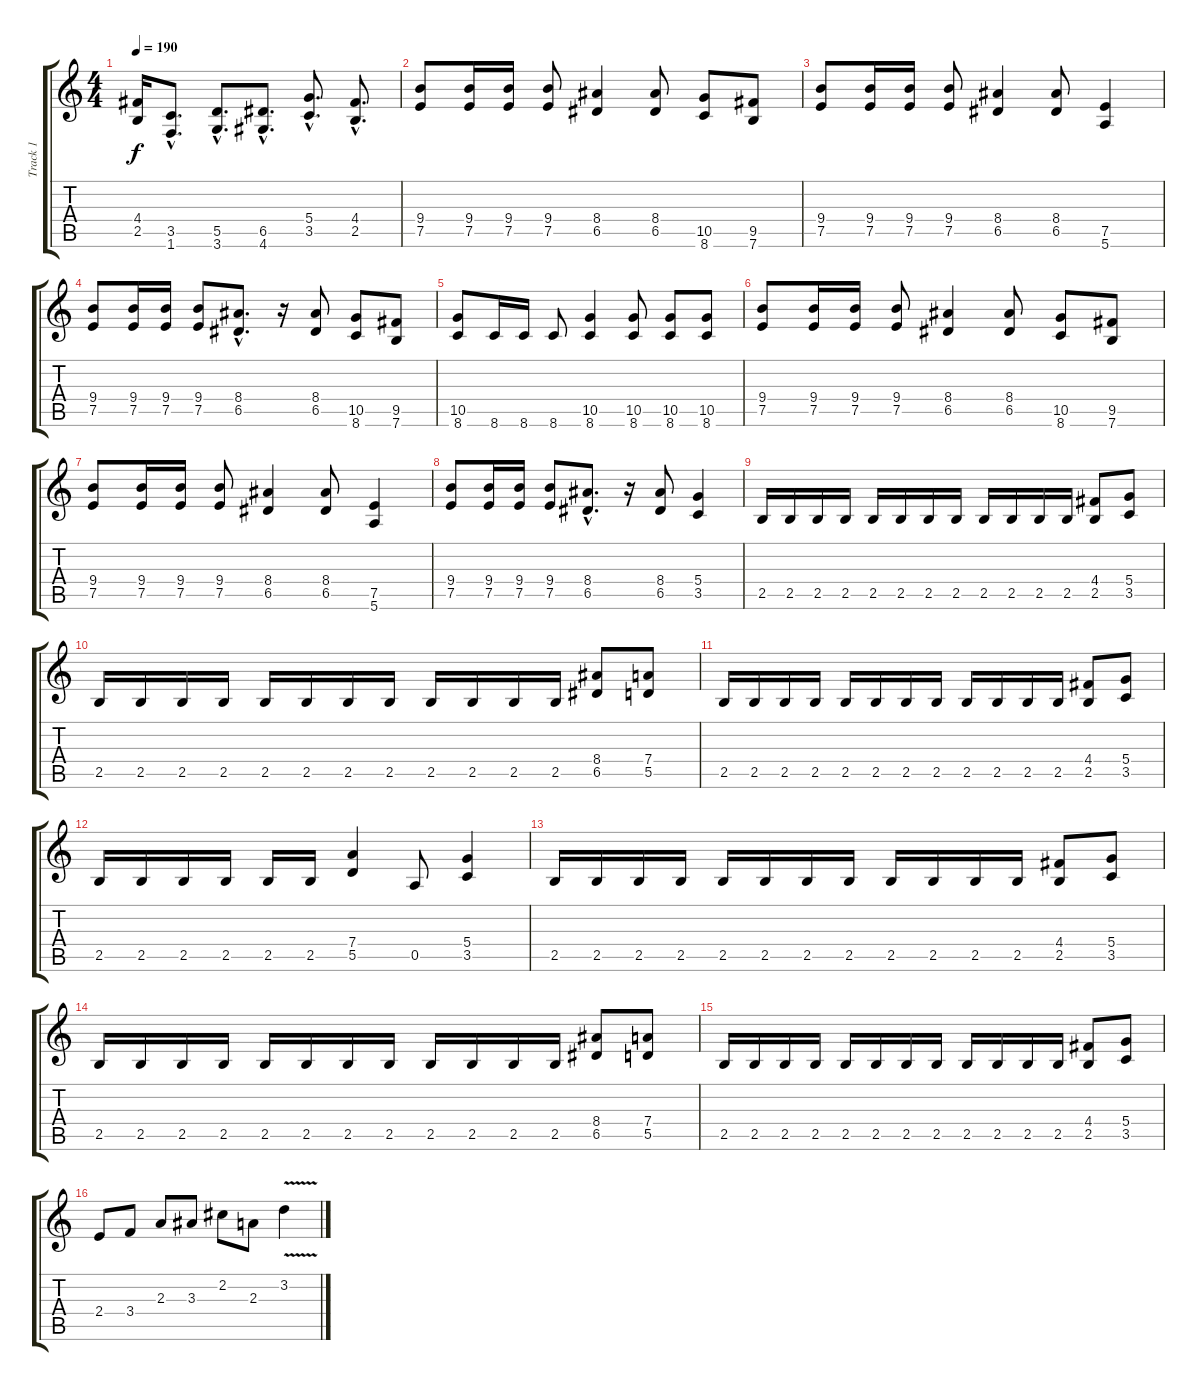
\track ("Track 1" "Track 1") {instrument distortionguitar}
\staff {score tabs}
\tuning (E4 B3 G3 D3 A2 E2) {hide}
\ts (4 4)
\tempo 190
\clef g2
\ks c
(4.4{t} 2.5{t}).16{dy f} (3.5{hac} 1.6{hac}).8{d} (5.5{hac} 3.6{hac}).8{d} (6.5{hac} 4.6{hac}).8{d} (5.4{hac} 3.5{hac}).8{d} (4.4{hac} 2.5{hac}).8{d} |
(9.4 7.5).8 (9.4 7.5).16 (9.4 7.5).16 (9.4 7.5).8 (8.4 6.5).4 (8.4 6.5).8 (10.5 8.6).8 (9.5 7.6).8 |
(9.4 7.5).8 (9.4 7.5).16 (9.4 7.5).16 (9.4 7.5).8 (8.4 6.5).4 (8.4 6.5).8 (7.5 5.6).4 |
(9.4 7.5).8 (9.4 7.5).16 (9.4 7.5).16 (9.4 7.5).8 (8.4{hac} 6.5{hac}).8{d} r.16 (8.4 6.5).8 (10.5 8.6).8 (9.5 7.6).8 |
(10.5 8.6).8 8.6.16 8.6.16 8.6.8 (10.5 8.6).4 (10.5 8.6).8 (10.5 8.6).8 (10.5 8.6).8 |
(9.4 7.5).8 (9.4 7.5).16 (9.4 7.5).16 (9.4 7.5).8 (8.4 6.5).4 (8.4 6.5).8 (10.5 8.6).8 (9.5 7.6).8 |
(9.4 7.5).8 (9.4 7.5).16 (9.4 7.5).16 (9.4 7.5).8 (8.4 6.5).4 (8.4 6.5).8 (7.5 5.6).4 |
(9.4 7.5).8 (9.4 7.5).16 (9.4 7.5).16 (9.4 7.5).8 (8.4{hac} 6.5{hac}).8{d} r.16 (8.4 6.5).8 (5.4 3.5).4 |
2.5.16 2.5.16 2.5.16 2.5.16 2.5.16 2.5.16 2.5.16 2.5.16 2.5.16 2.5.16 2.5.16 2.5.16 (4.4 2.5).8 (5.4 3.5).8 |
2.5.16 2.5.16 2.5.16 2.5.16 2.5.16 2.5.16 2.5.16 2.5.16 2.5.16 2.5.16 2.5.16 2.5.16 (8.4 6.5).8 (7.4 5.5).8 |
2.5.16 2.5.16 2.5.16 2.5.16 2.5.16 2.5.16 2.5.16 2.5.16 2.5.16 2.5.16 2.5.16 2.5.16 (4.4 2.5).8 (5.4 3.5).8 |
2.5.16 2.5.16 2.5.16 2.5.16 2.5.16 2.5.16 (7.4 5.5).4 0.5.8 (5.4 3.5).4 |
2.5.16 2.5.16 2.5.16 2.5.16 2.5.16 2.5.16 2.5.16 2.5.16 2.5.16 2.5.16 2.5.16 2.5.16 (4.4 2.5).8 (5.4 3.5).8 |
2.5.16 2.5.16 2.5.16 2.5.16 2.5.16 2.5.16 2.5.16 2.5.16 2.5.16 2.5.16 2.5.16 2.5.16 (8.4 6.5).8 (7.4 5.5).8 |
2.5.16 2.5.16 2.5.16 2.5.16 2.5.16 2.5.16 2.5.16 2.5.16 2.5.16 2.5.16 2.5.16 2.5.16 (4.4 2.5).8 (5.4 3.5).8 |
2.4.8 3.4.8 2.3.8 3.3.8 2.2.8 2.3.8 3.2{v}.4
